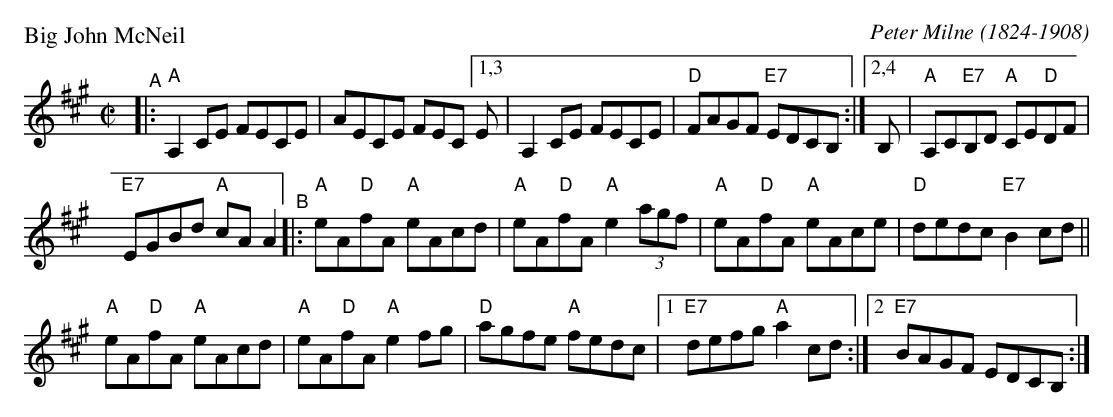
X:1
P: Big John McNeil
C: Peter Milne (1824-1908)
M: C|
L: 1/8
K: A
"^A"\
|:"A"A,2CE FECE | AECE FEC [1,3 E | A,2CE FECE | "D"FAGF "E7"EDCB, :|[2,4 B, | "A"A,C"E7"B,D "A"CE"D"DF |
"E7"EGBd "A"cAA2  "^B"|: "A"eA"D"fA "A"eAcd | "A"eA"D"fA "A"e2 (3agf | "A"eA"D"fA "A"eAce | "D"dedc "E7"B2cd ||
"A"eA"D"fA "A"eAcd | "A"eA"D"fA "A"e2fg | "D"agfe "A"fedc |1 "E7"defg "A"a2cd :|2 "E7"BAGF EDCB, :|
